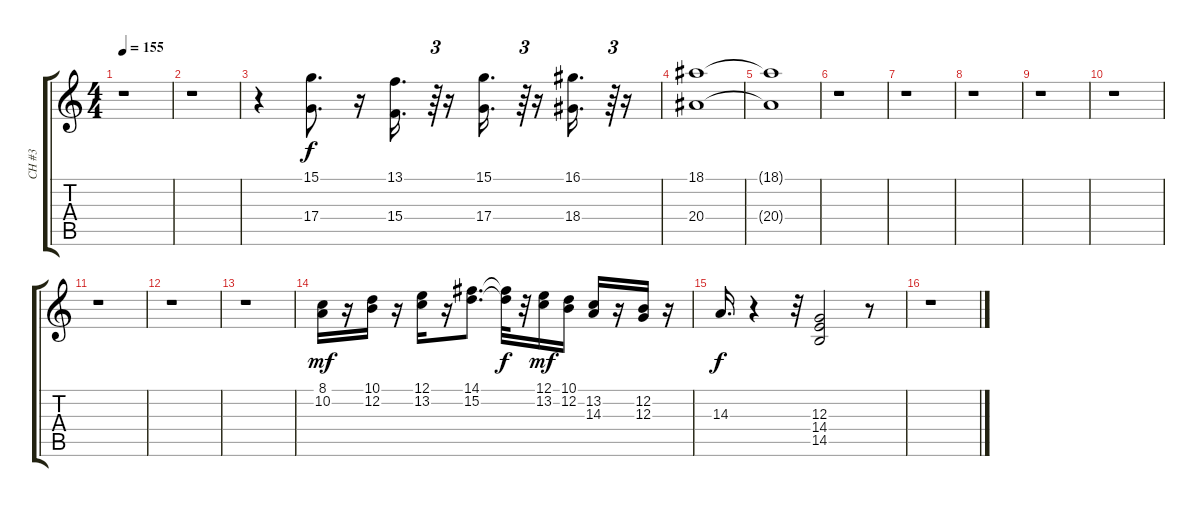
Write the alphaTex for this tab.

\track ("CH #3" "CH #3") {instrument stringensemble1}
\staff {score tabs}
\tuning (E4 B3 G3 D3 A2 E2) {hide}
\ts (4 4)
\tempo 155
\clef g2
\ks c
r.1{dy f} |
r.1 |
r.4 (15.1 17.4).8{d} r.16 (13.1 15.4).16{d} r.64{tu (3 2)} r.16 (15.1 17.4).16{d} r.64{tu (3 2)} r.16 (16.1 18.4).16{d} r.64{tu (3 2)} r.16 |
(18.1 20.4).1 |
(18.1{t} 20.4{t}).1 |
r.1 |
r.1 |
r.1 |
r.1 |
r.1 |
r.1 |
r.1 |
r.1 |
(8.1 10.2).16{dy mf} r.16 (10.1 12.2).16 r.16 (12.1 13.2).16 r.16 (14.1 15.2).8{d} (14.1{t} 15.2{t}).32{dy f} r.32 (12.1 13.2).16{dy mf} (10.1 12.2).16 (13.2 14.3).16 r.16 (12.2 12.3).16 r.16 |
14.3.16{d dy f} r.4 r.32 (12.3 14.4 14.5).2 r.8 |
r.1
